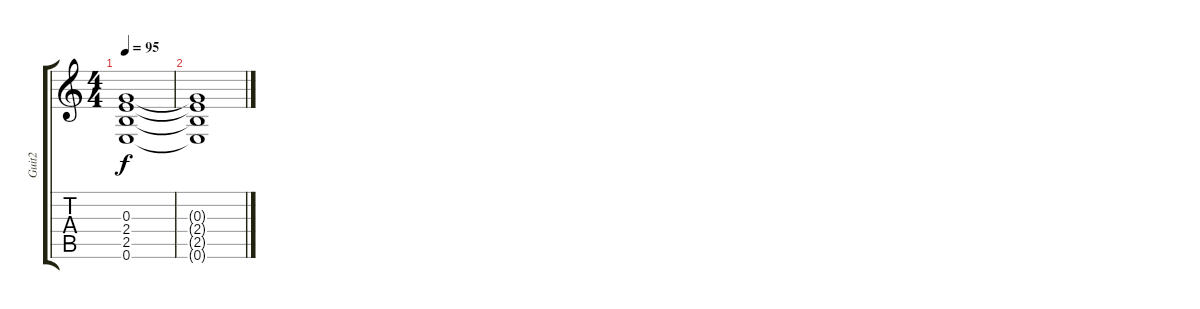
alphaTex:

\track ("Guit2" "Guit2") {instrument electricguitarclean}
\staff {score tabs}
\tuning (E4 B3 G3 D3 A2 E2) {hide}
\ts (4 4)
\tempo 95
\clef g2
\ks c
(0.3{t} 2.4{t} 2.5{t} 0.6{t}).1{dy f} |
(0.3{t} 2.4{t} 2.5{t} 0.6{t}).1
